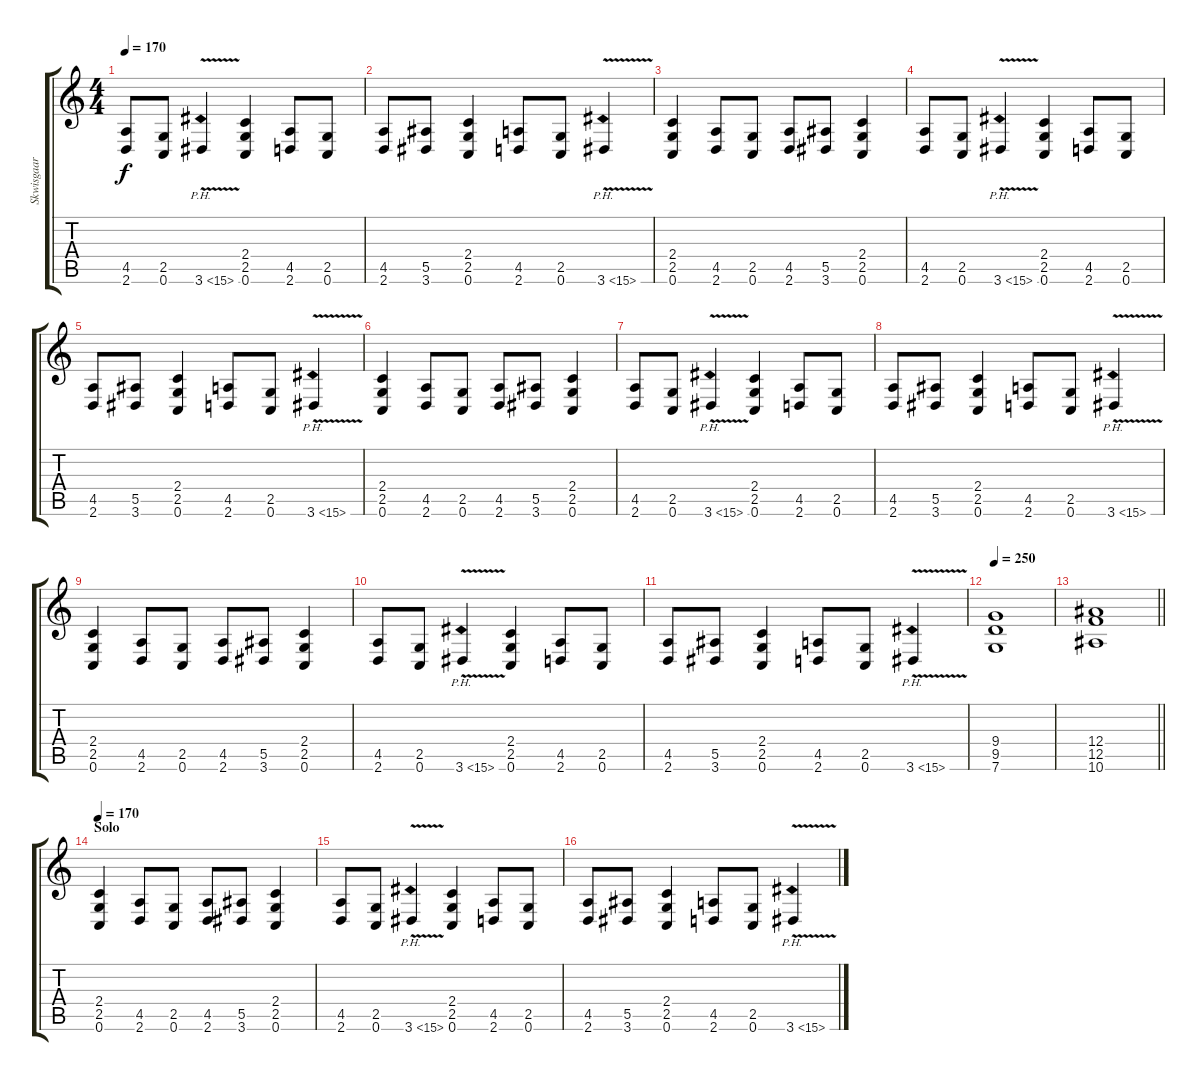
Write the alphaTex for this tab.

\track ("Skwisgaar Skwigelf" "Skwisgaar ") {instrument distortionguitar}
\staff {score tabs}
\tuning (C4 G3 Eb3 Bb2 F2 C2) {hide}
\ts (4 4)
\tempo 170
\clef g2
\ks c
(4.5 2.6).8{dy f} (2.5 0.6).8 3.6{ph 12 v}.4 (2.4 2.5 0.6).4 (4.5 2.6).8 (2.5 0.6).8 |
(4.5 2.6).8 (5.5 3.6).8 (2.4 2.5 0.6).4 (4.5 2.6).8 (2.5 0.6).8 3.6{ph 12 v}.4 |
(2.4 2.5 0.6).4 (4.5 2.6).8 (2.5 0.6).8 (4.5 2.6).8 (5.5 3.6).8 (2.4 2.5 0.6).4 |
(4.5 2.6).8 (2.5 0.6).8 3.6{ph 12 v}.4 (2.4 2.5 0.6).4 (4.5 2.6).8 (2.5 0.6).8 |
(4.5 2.6).8 (5.5 3.6).8 (2.4 2.5 0.6).4 (4.5 2.6).8 (2.5 0.6).8 3.6{ph 12 v}.4 |
(2.4 2.5 0.6).4 (4.5 2.6).8 (2.5 0.6).8 (4.5 2.6).8 (5.5 3.6).8 (2.4 2.5 0.6).4 |
(4.5 2.6).8 (2.5 0.6).8 3.6{ph 12 v}.4 (2.4 2.5 0.6).4 (4.5 2.6).8 (2.5 0.6).8 |
(4.5 2.6).8 (5.5 3.6).8 (2.4 2.5 0.6).4 (4.5 2.6).8 (2.5 0.6).8 3.6{ph 12 v}.4 |
(2.4 2.5 0.6).4 (4.5 2.6).8 (2.5 0.6).8 (4.5 2.6).8 (5.5 3.6).8 (2.4 2.5 0.6).4 |
(4.5 2.6).8 (2.5 0.6).8 3.6{ph 12 v}.4 (2.4 2.5 0.6).4 (4.5 2.6).8 (2.5 0.6).8 |
(4.5 2.6).8 (5.5 3.6).8 (2.4 2.5 0.6).4 (4.5 2.6).8 (2.5 0.6).8 3.6{ph 12 v}.4 |
\tempo 250
(9.4 9.5 7.6).1{instrument distortionguitar} |
\barLineRight lightlight
(12.4 12.5 10.6).1 |
\section ("" "Solo")
\tempo 170
(2.4 2.5 0.6).4 (4.5 2.6).8 (2.5 0.6).8 (4.5 2.6).8 (5.5 3.6).8 (2.4 2.5 0.6).4 |
(4.5 2.6).8 (2.5 0.6).8 3.6{ph 12 v}.4 (2.4 2.5 0.6).4 (4.5 2.6).8 (2.5 0.6).8 |
(4.5 2.6).8 (5.5 3.6).8 (2.4 2.5 0.6).4 (4.5 2.6).8 (2.5 0.6).8 3.6{ph 12 v}.4
